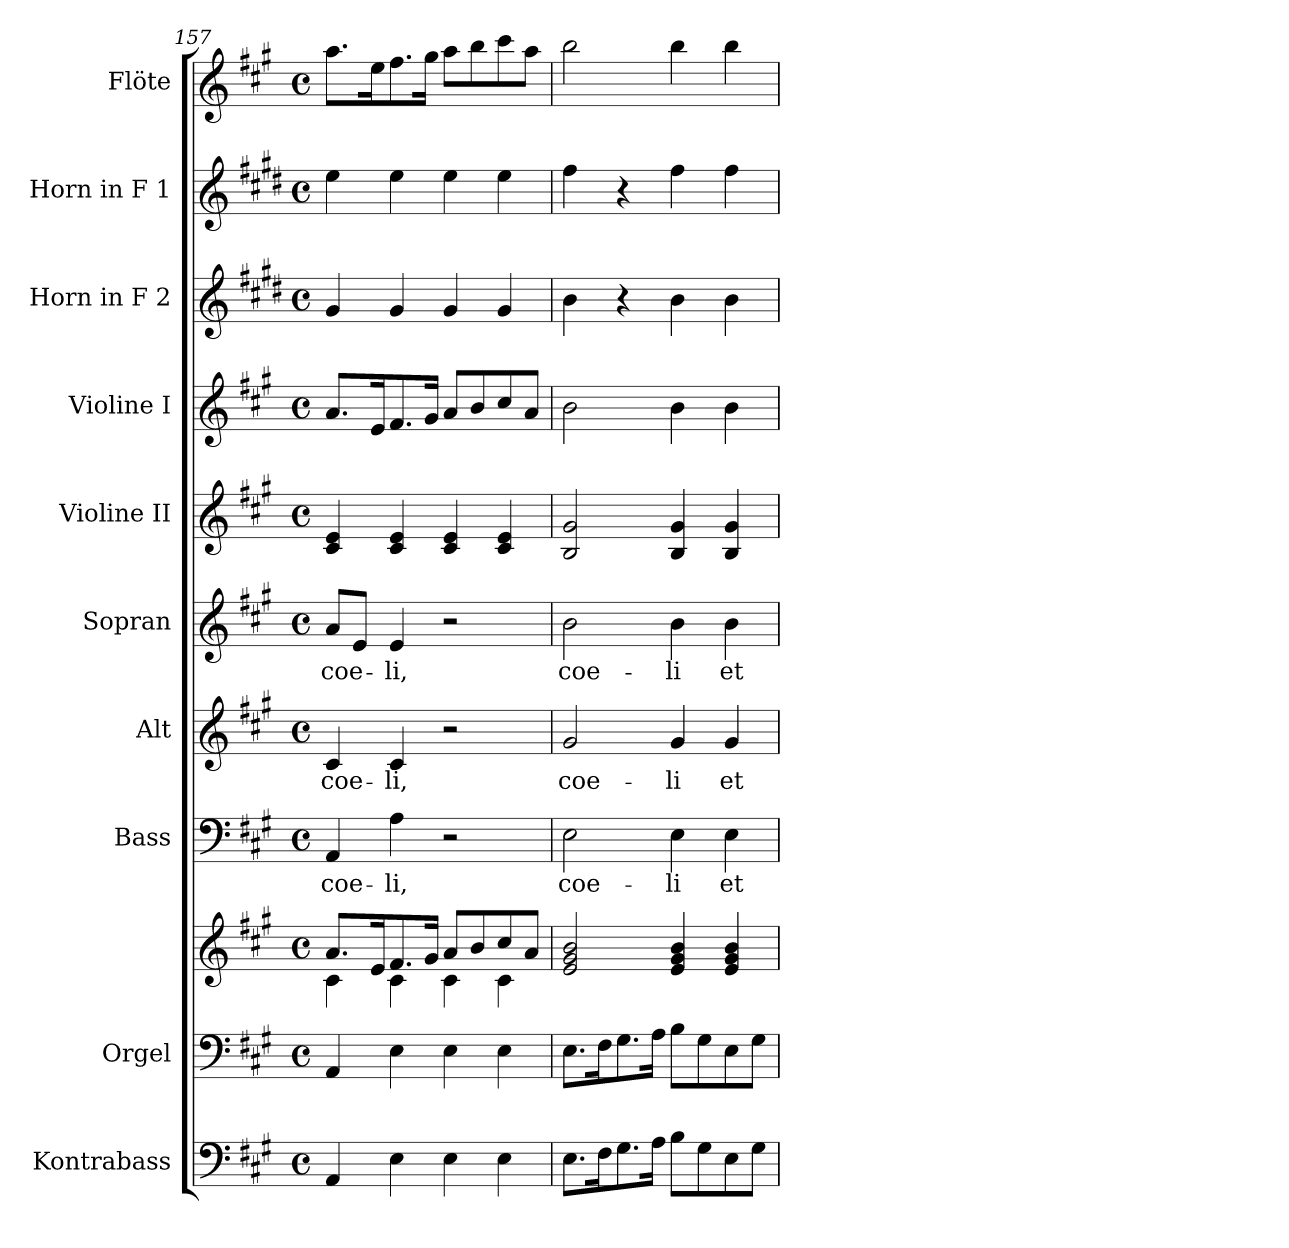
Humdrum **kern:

**kern	**kern	**kern	**kern	**text	**kern	**text	**kern	**text	**kern	**kern	**kern	**kern	**kern
*part10	*part9	*part9	*part8	*part8	*part7	*part7	*part6	*part6	*part5	*part4	*part3	*part2	*part1
*staff11	*staff10	*staff9	*staff8	*staff8	*staff7	*staff7	*staff6	*staff6	*staff5	*staff4	*staff3	*staff2	*staff1
*I"Kontrabass	*I"Orgel	*	*I"Bass	*	*I"Alt	*	*I"Sopran	*	*I"Violine II	*I"Violine I	*I"Horn in F 2	*I"Horn in F 1	*I"Flöte
*I'Kb.	*I'Org.	*	*I'B.	*	*I'A.	*	*I'S.	*	*I'Vl. II	*I'Vl. I	*	*	*I'Fl.
*clefF4	*clefF4	*clefG2	*clefF4	*	*clefG2	*	*clefG2	*	*clefG2	*clefG2	*clefG2	*clefG2	*clefG2
*ITrd7c12	*	*	*	*	*	*	*	*	*	*	*ITrd4c7	*ITrd4c7	*
*k[f#c#g#]	*k[f#c#g#]	*k[f#c#g#]	*k[f#c#g#]	*	*k[f#c#g#]	*	*k[f#c#g#]	*	*k[f#c#g#]	*k[f#c#g#]	*k[f#c#g#]	*k[f#c#g#]	*k[f#c#g#]
*A:	*A:	*A:	*A:	*	*A:	*	*A:	*	*A:	*A:	*A:	*A:	*A:
*M4/4	*M4/4	*M4/4	*M4/4	*	*M4/4	*	*M4/4	*	*M4/4	*M4/4	*M4/4	*M4/4	*M4/4
*met(c)	*met(c)	*met(c)	*met(c)	*	*met(c)	*	*met(c)	*	*met(c)	*met(c)	*met(c)	*met(c)	*met(c)
=157	=157	=157	=157	=157	=157	=157	=157	=157	=157	=157	=157	=157	=157
*	*	*^	*	*	*	*	*	*	*	*	*	*	*
!	!	!	!	!	!LO:LY:b	!	!LO:LY:b	!	!LO:LY:b	!	!	!	!	!
4AAA/	4AA/	8.a/L	4c#\	4AA/	coe-	4c#/	coe-	8a/L	coe-	4c#/ 4e/	8.a/L	4c#/	4a\	8.aa\L
.	.	.	.	.	.	.	.	8e/J	.	.	.	.	.	.
.	.	16e/k	.	.	.	.	.	.	.	.	16e/k	.	.	16ee\k
!	!	!	!	!	!LO:LY:b	!	!LO:LY:b	!	!LO:LY:b	!	!	!	!	!
4EE\	4E\	8.f#/	4c#\	4A\	-li,	4c#/	-li,	4e/	-li,	4c#/ 4e/	8.f#/	4c#/	4a\	8.ff#\
.	.	16g#/Jk	.	.	.	.	.	.	.	.	16g#/Jk	.	.	16gg#\Jk
4EE\	4E\	8a/L	4c#\	2r	.	2r	.	2r	.	4c#/ 4e/	8a/L	4c#/	4a\	8aa\L
.	.	8b/	.	.	.	.	.	.	.	.	8b/	.	.	8bb\
4EE\	4E\	8cc#/	4c#\	.	.	.	.	.	.	4c#/ 4e/	8cc#/	4c#/	4a\	8ccc#\
.	.	8a/J	.	.	.	.	.	.	.	.	8a/J	.	.	8aa\J
*	*	*v	*v	*	*	*	*	*	*	*	*	*	*	*
=158	=158	=158	=158	=158	=158	=158	=158	=158	=158	=158	=158	=158	=158
!	!	!	!	!LO:LY:b	!	!LO:LY:b	!	!LO:LY:b	!	!	!	!	!
8.EE\L	8.E\L	2e/ 2g#/ 2b/	2E\	coe-	2g#/	coe-	2b\	coe-	2B/ 2g#/	2b\	4e\	4b\	2bb\
16FF#\k	16F#\k	.	.	.	.	.	.	.	.	.	.	.	.
8.GG#\	8.G#\	.	.	.	.	.	.	.	.	.	4r	4r	.
16AA\Jk	16A\Jk	.	.	.	.	.	.	.	.	.	.	.	.
!	!	!	!	!LO:LY:b	!	!LO:LY:b	!	!LO:LY:b	!	!	!	!	!
8BB\L	8B\L	4e/ 4g#/ 4b/	4E\	-li	4g#/	-li	4b\	-li	4B/ 4g#/	4b\	4e\	4b\	4bb\
8GG#\	8G#\	.	.	.	.	.	.	.	.	.	.	.	.
!	!	!	!	!LO:LY:b	!	!LO:LY:b	!	!LO:LY:b	!	!	!	!	!
8EE\	8E\	4e/ 4g#/ 4b/	4E\	et	4g#/	et	4b\	et	4B/ 4g#/	4b\	4e\	4b\	4bb\
8GG#\J	8G#\J	.	.	.	.	.	.	.	.	.	.	.	.
=	=	=	=	=	=	=	=	=	=	=	=	=	=
*-	*-	*-	*-	*-	*-	*-	*-	*-	*-	*-	*-	*-	*-
